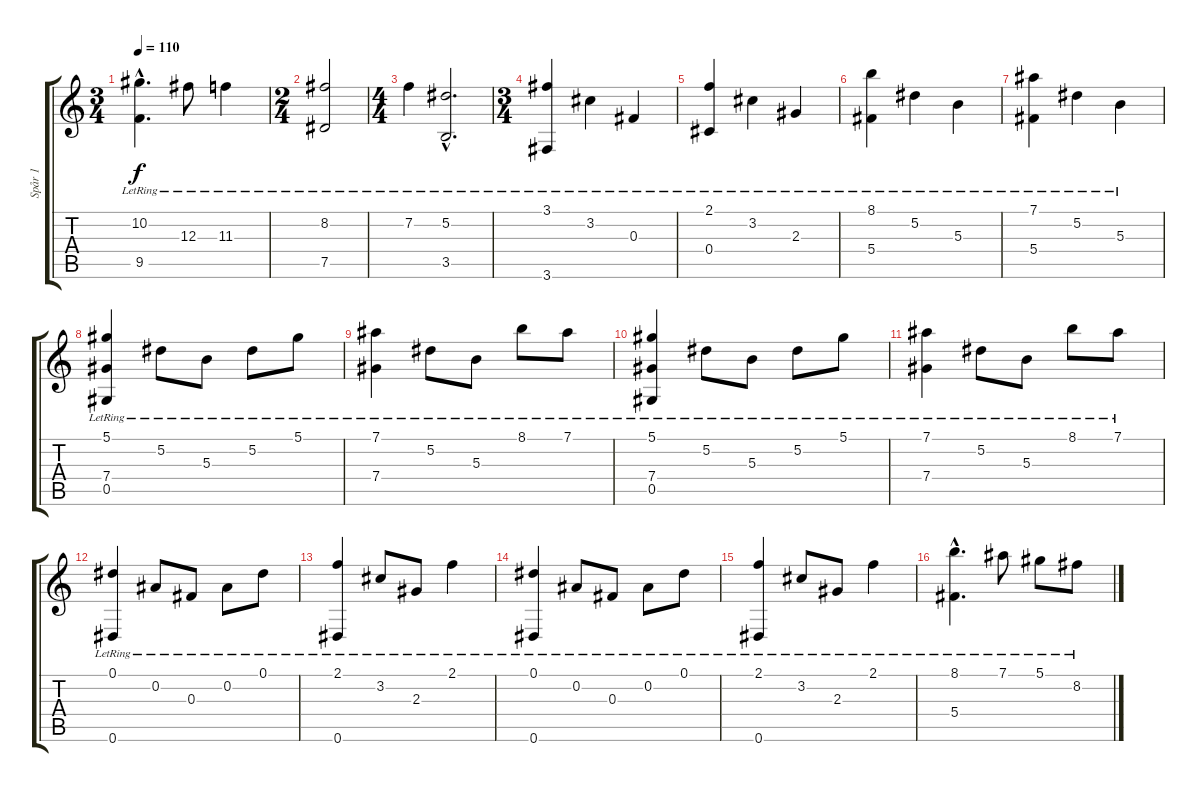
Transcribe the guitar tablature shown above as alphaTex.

\track ("Spår 1" "Spår 1") {instrument acousticguitarnylon}
\staff {score tabs}
\tuning (Eb4 Bb3 Gb3 Db3 Ab2 Eb2) {hide}
\ts (3 4)
\tempo 110
\clef g2
\ks c
(10.2{hac lr} 9.5{hac lr}).4{d dy f} 12.3{lr}.8 11.3{lr}.4 |
\ts (2 4)
(8.2{lr} 7.5{lr}).2 |
\ts (4 4)
7.2{lr}.4 (5.2{hac lr} 3.5{hac lr}).2{d} |
\ts (3 4)
(3.1{lr} 3.6{lr}).4 3.2{lr}.4 0.3{lr}.4 |
(2.1{lr} 0.4{lr}).4 3.2{lr}.4 2.3{lr}.4 |
(8.1{lr} 5.4{lr}).4 5.2{lr}.4 5.3{lr}.4 |
(7.1{lr} 5.4{lr}).4 5.2{lr}.4 5.3{lr}.4 |
(5.1{lr} 7.4{lr} 0.5{lr}).4 5.2{lr}.8 5.3{lr}.8 5.2{lr}.8 5.1{lr}.8 |
(7.1{lr} 7.4{lr}).4 5.2{lr}.8 5.3{lr}.8 8.1{lr}.8 7.1{lr}.8 |
(5.1{lr} 7.4{lr} 0.5{lr}).4 5.2{lr}.8 5.3{lr}.8 5.2{lr}.8 5.1{lr}.8 |
(7.1{lr} 7.4{lr}).4 5.2{lr}.8 5.3{lr}.8 8.1{lr}.8 7.1{lr}.8 |
(0.1{lr} 0.6{lr}).4 0.2{lr}.8 0.3{lr}.8 0.2{lr}.8 0.1{lr}.8 |
(2.1{lr} 0.6{lr}).4 3.2{lr}.8 2.3{lr}.8 2.1{lr}.4 |
(0.1{lr} 0.6{lr}).4 0.2{lr}.8 0.3{lr}.8 0.2{lr}.8 0.1{lr}.8 |
(2.1{lr} 0.6{lr}).4 3.2{lr}.8 2.3{lr}.8 2.1{lr}.4 |
(8.1{hac lr} 5.4{hac lr}).4{d} 7.1{lr}.8 5.1{lr}.8 8.2{lr}.8
